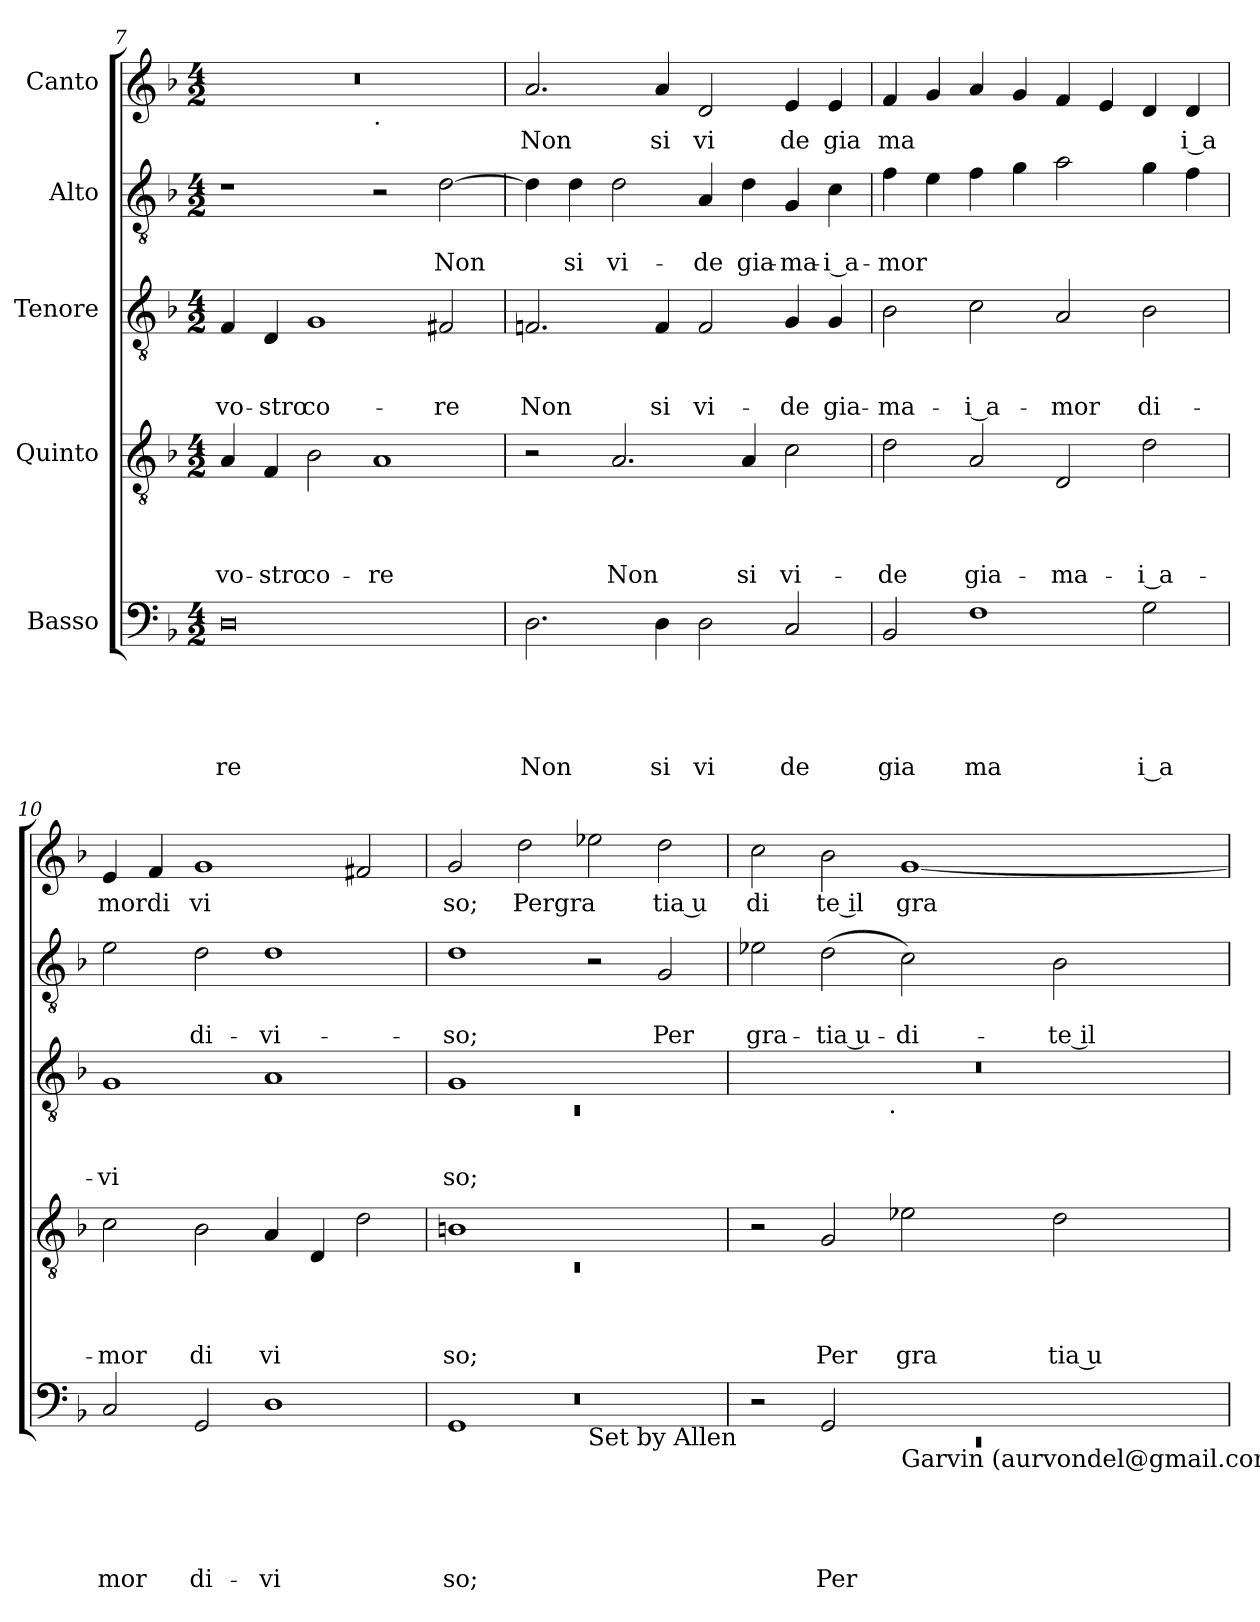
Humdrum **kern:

**kern	**text	**text	**text	**text	**text	**kern	**text	**text	**text	**text	**kern	**text	**text	**text	**kern	**text	**text	**kern	**text
*part5	*part5	*part5	*part5	*part5	*part5	*part4	*part4	*part4	*part4	*part4	*part3	*part3	*part3	*part3	*part2	*part2	*part2	*part1	*part1
*staff5	*staff5	*staff5	*staff5	*staff5	*staff5	*staff4	*staff4	*staff4	*staff4	*staff4	*staff3	*staff3	*staff3	*staff3	*staff2	*staff2	*staff2	*staff1	*staff1
*I"Basso	*	*	*	*	*	*I"Quinto	*	*	*	*	*I"Tenore	*	*	*	*I"Alto	*	*	*I"Canto	*
*clefF4	*	*	*	*	*	*clefGv2	*	*	*	*	*clefGv2	*	*	*	*clefGv2	*	*	*clefG2	*
*ITrd-3c-5	*	*	*	*	*	*ITrd-3c-5	*	*	*	*	*ITrd-3c-5	*	*	*	*ITrd-3c-5	*	*	*	*
*k[b-e-]	*	*	*	*	*	*k[b-e-]	*	*	*	*	*k[b-e-]	*	*	*	*k[b-e-]	*	*	*k[b-]	*
*B-:	*	*	*	*	*	*B-:	*	*	*	*	*B-:	*	*	*	*B-:	*	*	*F:	*
*M4/2	*	*	*	*	*	*M4/2	*	*	*	*	*M4/2	*	*	*	*M4/2	*	*	*M4/2	*
=7	=7	=7	=7	=7	=7	=7	=7	=7	=7	=7	=7	=7	=7	=7	=7	=7	=7	=7	=7
!	!	!	!	!	!LO:LY:b	!	!	!	!	!LO:LY:b	!	!	!	!LO:LY:b	!	!	!	!	!
*	*	*	*	*	*	*	*	*	*	*	*	*	*	*	*	*	*	*^	*
0G	.	.	.	.	re	4d/	.	.	.	vo-	4B-/	.	.	vo-	1r	.	.	0r	1ryy	.
!	!	!	!	!	!	!	!	!	!	!LO:LY:b	!	!	!	!LO:LY:b	!	!	!	!	!	!
.	.	.	.	.	.	4B-/	.	.	.	-stro	4G/	.	.	-stro	.	.	.	.	.	.
!	!	!	!	!	!	!	!	!	!	!LO:LY:b	!	!	!	!LO:LY:b	!	!	!	!	!	!
.	.	.	.	.	.	2e-\	.	.	.	co-	1c	.	.	co-	.	.	.	.	.	.
!	!	!	!	!	!	!	!	!	!	!	!	!	!	!	!	!	!	!	!LO:TX:b:t=.	!
!	!	!	!	!	!	!	!	!	!	!LO:LY:b	!	!	!	!	!	!	!	!	!	!
.	.	.	.	.	.	1d	.	.	.	-re	.	.	.	.	2r	.	.	.	1ryy	.
!	!	!	!	!	!	!	!	!	!	!	!	!	!	!LO:LY:b	!	!	!LO:LY:b	!	!	!
.	.	.	.	.	.	.	.	.	.	.	2Bn/	.	.	-re	[>2g\	.	Non	.	.	.
=8	=8	=8	=8	=8	=8	=8	=8	=8	=8	=8	=8	=8	=8	=8	=8	=8	=8	=8	=8	=8
!	!	!	!	!	!LO:LY:b	!	!	!	!	!	!	!	!	!LO:LY:b	!	!	!	!	!	!LO:LY:b
*	*	*	*	*	*	*	*	*	*	*	*	*	*	*	*	*	*	*v	*v	*
2.G\	.	.	.	.	Non	2r	.	.	.	.	2.B-X/	.	.	Non	4g\]	.	.	2.a/	Non
!	!	!	!	!	!	!	!	!	!	!	!	!	!	!	!	!	!LO:LY:b	!	!
.	.	.	.	.	.	.	.	.	.	.	.	.	.	.	4g\	.	si	.	.
!	!	!	!	!	!	!	!	!	!	!LO:LY:b	!	!	!	!	!	!	!LO:LY:b	!	!
.	.	.	.	.	.	2.d/	.	.	.	Non	.	.	.	.	2g\	.	vi-	.	.
!	!	!	!	!	!LO:LY:b	!	!	!	!	!	!	!	!	!LO:LY:b	!	!	!	!	!LO:LY:b
4G\	.	.	.	.	si	.	.	.	.	.	4B-/	.	.	si	.	.	.	4a/	si
!	!	!	!	!	!LO:LY:b	!	!	!	!	!	!	!	!	!LO:LY:b	!	!	!LO:LY:b	!	!LO:LY:b
2G\	.	.	.	.	vi	.	.	.	.	.	2B-/	.	.	vi-	4d/	.	-de	2d/	vi
!	!	!	!	!	!	!	!	!	!	!LO:LY:b	!	!	!	!	!	!	!LO:LY:b	!	!
.	.	.	.	.	.	4d/	.	.	.	si	.	.	.	.	4g\	.	gia-	.	.
!	!	!	!	!	!LO:LY:b	!	!	!	!	!LO:LY:b	!	!	!	!LO:LY:b	!	!	!LO:LY:b	!	!LO:LY:b
2F/	.	.	.	.	de	2f\	.	.	.	vi-	4c/	.	.	-de	4c/	.	-ma-	4e/	de
!	!	!	!	!	!	!	!	!	!	!	!	!	!	!LO:LY:b	!	!	!LO:LY:b:rj	!	!LO:LY:b
.	.	.	.	.	.	.	.	.	.	.	4c/	.	.	gia-	4f\	.	-i a-	4e/	gia
=9	=9	=9	=9	=9	=9	=9	=9	=9	=9	=9	=9	=9	=9	=9	=9	=9	=9	=9	=9
!	!	!	!	!	!LO:LY:b	!	!	!	!	!LO:LY:b	!	!	!	!LO:LY:b	!	!	!LO:LY:b	!	!LO:LY:b
2E-/	.	.	.	.	gia	2g\	.	.	.	-de	2e-\	.	.	-ma-	4b-\	.	-mor	4f/	ma
.	.	.	.	.	.	.	.	.	.	.	.	.	.	.	4a\	.	.	4g/	.
!	!	!	!	!	!LO:LY:b	!	!	!	!	!LO:LY:b	!	!	!	!LO:LY:b:rj	!	!	!	!	!
1B-	.	.	.	.	ma	2d/	.	.	.	gia-	2f\	.	.	-i a-	4b-\	.	.	4a/	.
.	.	.	.	.	.	.	.	.	.	.	.	.	.	.	4cc\	.	.	4g/	.
!	!	!	!	!	!	!	!	!	!	!LO:LY:b	!	!	!	!LO:LY:b	!	!	!	!	!
.	.	.	.	.	.	2G/	.	.	.	-ma-	2d/	.	.	-mor	2dd\	.	.	4f/	.
.	.	.	.	.	.	.	.	.	.	.	.	.	.	.	.	.	.	4e/	.
!	!	!	!	!	!LO:LY:b:rj	!	!	!	!	!LO:LY:b:rj	!	!	!	!LO:LY:b	!	!	!	!	!
2c\	.	.	.	.	i a	2g\	.	.	.	-i a-	2e-\	.	.	di-	4cc\	.	.	4d/	.
!	!	!	!	!	!	!	!	!	!	!	!	!	!	!	!	!	!	!	!LO:LY:b:rj
.	.	.	.	.	.	.	.	.	.	.	.	.	.	.	4b-\	.	.	4d/	i a
!!LO:LB:g=z
=10	=10	=10	=10	=10	=10	=10	=10	=10	=10	=10	=10	=10	=10	=10	=10	=10	=10	=10	=10
!	!	!	!	!	!LO:LY:b	!	!	!	!	!LO:LY:b	!	!	!	!LO:LY:b	!	!	!	!	!LO:LY:b
2F/	.	.	.	.	mor	2f\	.	.	.	-mor	1c	.	.	-vi	2a\	.	.	4e/	mordi
.	.	.	.	.	.	.	.	.	.	.	.	.	.	.	.	.	.	4f/	.
!	!	!	!	!	!LO:LY:b	!	!	!	!	!LO:LY:b	!	!	!	!	!	!	!LO:LY:b	!	!LO:LY:b
2C/	.	.	.	.	di-	2e-\	.	.	.	di	.	.	.	.	2g\	.	di-	1g	vi
!	!	!	!	!	!LO:LY:b	!	!	!	!	!LO:LY:b	!	!	!	!	!	!	!LO:LY:b	!	!
1G	.	.	.	.	-vi-	4d/	.	.	.	vi	1d	.	.	.	1g	.	-vi-	.	.
.	.	.	.	.	.	4G/	.	.	.	.	.	.	.	.	.	.	.	.	.
.	.	.	.	.	.	2g\	.	.	.	.	.	.	.	.	.	.	.	2f#X/	.
=11	=11	=11	=11	=11	=11	=11	=11	=11	=11	=11	=11	=11	=11	=11	=11	=11	=11	=11	=11
*^	*	*	*	*	*	*^	*	*	*	*	*^	*	*	*	*	*	*	*	*
*	*^	*	*	*	*	*	*	*	*	*	*	*	*	*	*	*	*	*	*	*	*	*
!	!	!LO:N:vis=1	!	!	!	!	!LO:LY:b	!	!LO:N:vis=1	!	!	!	!LO:LY:b	!	!LO:N:vis=1	!	!	!LO:LY:b	!	!	!LO:LY:b	!	!LO:LY:b
0ryy	1C	0r	.	.	.	.	-so;	1en	0rC	.	.	.	so;	1c	0rC	.	.	so;	1g	.	-so;	2g/	so;
!	!	!	!	!	!	!	!	!	!	!	!	!	!	!	!	!	!	!	!	!	!	!	!LO:LY:b
.	.	.	.	.	.	.	.	.	.	.	.	.	.	.	.	.	.	.	.	.	.	2dd\	Pergra
!	!LO:TX:b:t=Set by Allen	!	!	!	!	!	!	!	!	!	!	!	!	!	!	!	!	!	!	!	!	!	!
.	1ryy	.	.	.	.	.	.	1ryy	.	.	.	.	.	1ryy	.	.	.	.	2r	.	.	2ee-X\	.
!	!	!	!	!	!	!	!	!	!	!	!	!	!	!	!	!	!	!	!	!	!LO:LY:b	!	!LO:LY:b:rj
.	.	.	.	.	.	.	.	.	.	.	.	.	.	.	.	.	.	.	2c/	.	Per	2dd\	tia u
*	*	*	*	*	*	*	*	*v	*v	*	*	*	*	*	*	*	*	*	*	*	*	*	*
=12	=12	=12	=12	=12	=12	=12	=12	=12	=12	=12	=12	=12	=12	=12	=12	=12	=12	=12	=12	=12	=12	=12
!	!LO:N:vis=1	!	!	!	!	!	!	!	!	!	!	!	!	!	!	!	!	!	!	!LO:LY:b	!	!LO:LY:b
0ryy	0rEE	2r	.	.	.	.	.	2r	.	.	.	.	0r	2ryy	.	.	.	2a-X\	.	gra-	2cc\	di
!	!	!	!	!	!	!	!LO:LY:b	!	!	!	!	!LO:LY:b	!	!	!	!	!	!	!	!LO:LY:b:rj	!	!LO:LY:b:rj
.	.	2C/	.	.	.	.	Per	2c/	.	.	.	Per	.	4...ryy	.	.	.	(<2g\	.	-tia u-	2b-\	te il
!	!	!	!	!	!	!	!	!	!	!	!	!	!	!LO:TX:b:t=.	!	!	!	!	!	!	!	!
.	.	.	.	.	.	.	.	.	.	.	.	.	.	1ryy	.	.	.	.	.	.	.	.
!	!	!LO:TX:b:t=Garvin (aurvondel@gmail.com)	!	!	!	!	!	!	!	!	!	!	!	!	!	!	!	!	!	!	!	!
!	!	!	!	!	!	!	!	!	!	!	!	!LO:LY:b	!	!	!	!	!	!	!	!LO:LY:b	!	!LO:LY:b
.	.	1ryy	.	.	.	.	.	2a-X\	.	.	.	gra	.	.	.	.	.	2f\)	.	-di-	[<1g	gra
!	!	!	!	!	!	!	!	!	!	!	!	!LO:LY:b:rj	!	!	!	!	!	!	!	!LO:LY:b:rj	!	!
.	.	.	.	.	.	.	.	2g\	.	.	.	tia u	.	.	.	.	.	2e-\	.	-te il	.	.
.	.	.	.	.	.	.	.	.	.	.	.	.	.	32ryy	.	.	.	.	.	.	.	.
*v	*v	*v	*	*	*	*	*	*	*	*	*	*	*v	*v	*	*	*	*	*	*	*	*
=	=	=	=	=	=	=	=	=	=	=	=	=	=	=	=	=	=	=	=
*-	*-	*-	*-	*-	*-	*-	*-	*-	*-	*-	*-	*-	*-	*-	*-	*-	*-	*-	*-
